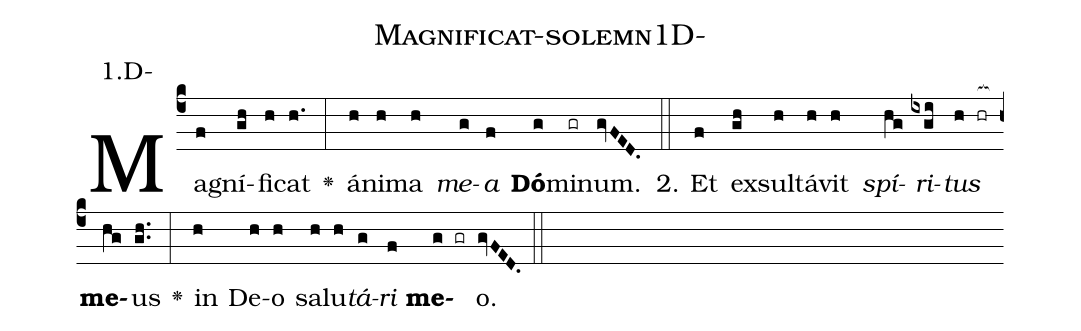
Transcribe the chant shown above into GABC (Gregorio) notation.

name: Magnificat-solemn1D-;
annotation: 1.D-;
%%
(c4)Ma(f)gní(gh)fi(h)cat(h.) <v>\greheightstar</v>(:) á(h)ni(h)ma(h) <i>me</i>(g)<i>a</i>(f) <b>Dó</b>(g)mi(gr)num.(gvFED.) (::)
2. Et(f) ex(gh)sul(h)tá(h)vit(h) <i>spí</i>(hg)<i>ri</i>(ixgi)<i>tus</i>(h hr[ocb:1{]) <b>me</b>(hg[ocb:0}])us(gh..) <v>\greheightstar</v>(:) in(h) De(h)o(h) sa(h)lu(h)<i>tá</i>(g)<i>ri</i>(f) <b>me</b>(g gr)o.(gvFED.) (::)


%E(h) u(h) o(g) u(f) a(g) e.(gvFED.) (::)
